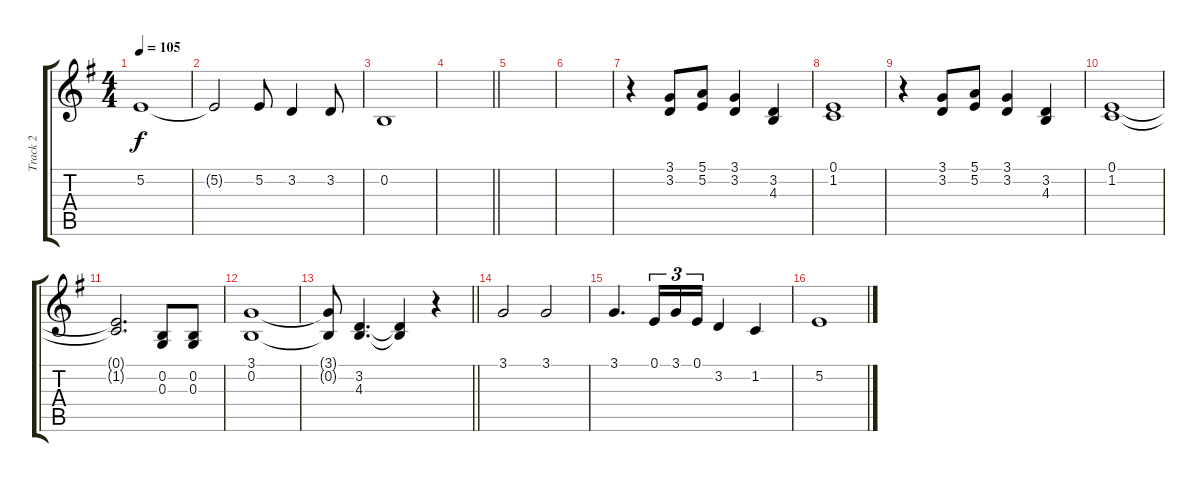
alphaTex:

\track ("Track 2" "Track 2") {instrument altosax}
\staff {score tabs}
\tuning (E4 B3 G3 D3 A2 E2) {hide}
\ts (4 4)
\tempo 105
\clef g2
\ks g
5.2.1{dy f} |
5.2{t}.2 5.2.8 3.2.4 3.2.8 |
0.2.1 |
\barLineRight lightlight
|
|
|
r.4 (3.1 3.2).8 (5.1 5.2).8 (3.1 3.2).4 (3.2 4.3).4 |
(0.1 1.2).1 |
r.4 (3.1 3.2).8 (5.1 5.2).8 (3.1 3.2).4 (3.2 4.3).4 |
(0.1 1.2).1 |
(0.1{t} 1.2{t}).2{d} (0.2 0.3).8 (0.2 0.3).8 |
(3.1 0.2).1 |
\barLineRight lightlight
(3.1{t} 0.2{t}).8 (3.2 4.3).4{d} (3.2{t} 4.3{t}).4 r.4 |
3.1.2 3.1.2 |
3.1.4{d} 0.1.16{tu (3 2)} 3.1.16{tu (3 2)} 0.1.16{tu (3 2)} 3.2.4 1.2.4 |
5.2.1
